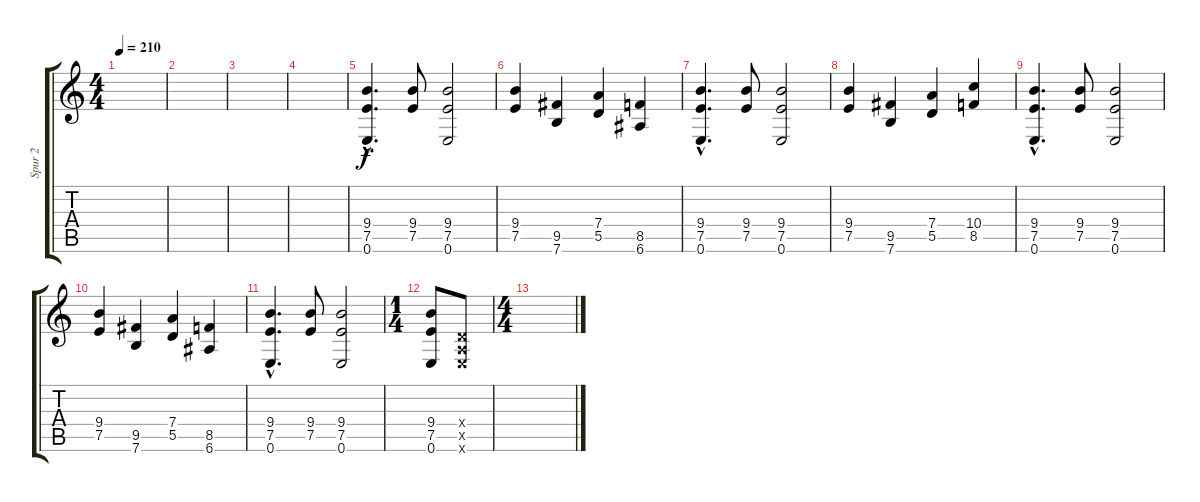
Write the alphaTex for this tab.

\track ("Spur 2" "Spur 2") {instrument distortionguitar}
\staff {score tabs}
\tuning (E4 B3 G3 D3 A2 E2) {hide}
\ts (4 4)
\tempo 210
\clef g2
\ks c
|
|
|
|
(9.4{hac} 7.5{hac} 0.6{hac}).4{d} (9.4 7.5).8 (9.4 7.5 0.6).2 |
(9.4 7.5).4 (9.5 7.6).4 (7.4 5.5).4 (8.5 6.6).4 |
(9.4{hac} 7.5{hac} 0.6{hac}).4{d} (9.4 7.5).8 (9.4 7.5 0.6).2 |
(9.4 7.5).4 (9.5 7.6).4 (7.4 5.5).4 (10.4 8.5).4 |
(9.4{hac} 7.5{hac} 0.6{hac}).4{d} (9.4 7.5).8 (9.4 7.5 0.6).2 |
(9.4 7.5).4 (9.5 7.6).4 (7.4 5.5).4 (8.5 6.6).4 |
(9.4{hac} 7.5{hac} 0.6{hac}).4{d} (9.4 7.5).8 (9.4 7.5 0.6).2 |
\ts (1 4)
(9.4 7.5 0.6).8 (0.4{x} 0.5{x} 0.6{x}).8 |
\ts (4 4)
